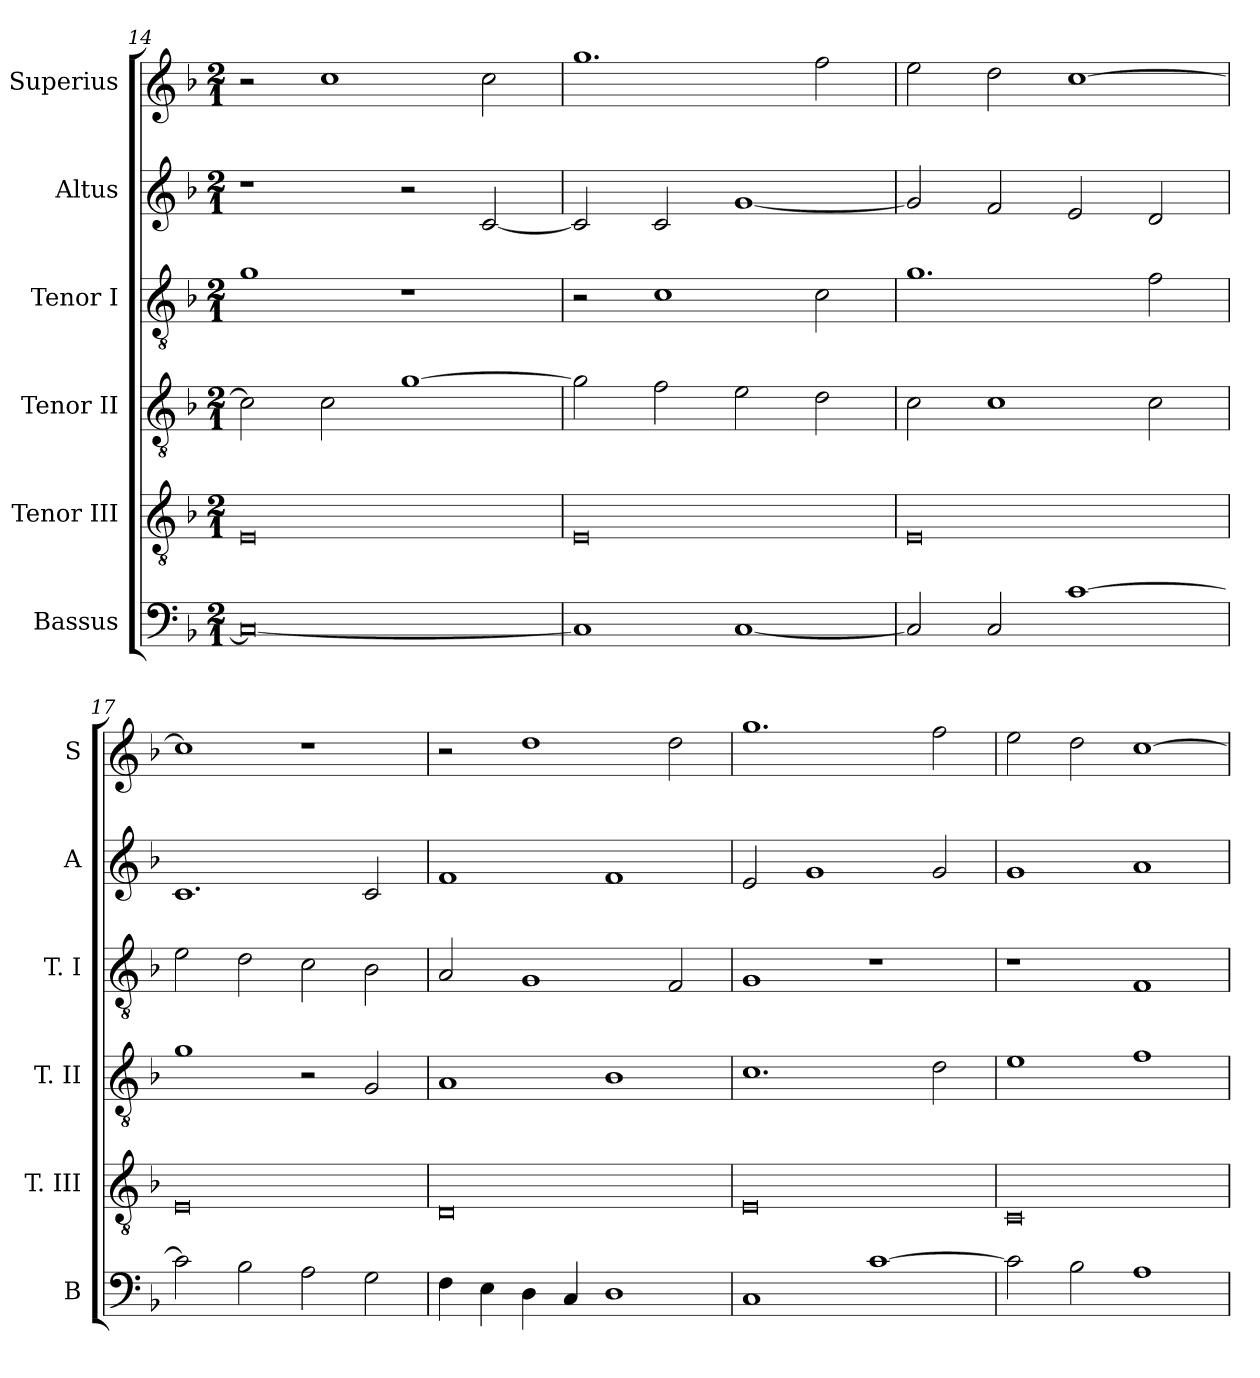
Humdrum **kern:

**kern	**kern	**kern	**kern	**kern	**kern
*part6	*part5	*part4	*part3	*part2	*part1
*staff6	*staff5	*staff4	*staff3	*staff2	*staff1
*I"Bassus	*I"Tenor III	*I"Tenor II	*I"Tenor I	*I"Altus	*I"Superius
*I'B	*I'T. III	*I'T. II	*I'T. I	*I'A	*I'S
*clefF4	*clefGv2	*clefGv2	*clefGv2	*clefG2	*clefG2
*k[b-]	*k[b-]	*k[b-]	*k[b-]	*k[b-]	*k[b-]
*F:	*F:	*F:	*F:	*F:	*F:
*M2/1	*M2/1	*M2/1	*M2/1	*M2/1	*M2/1
=14	=14	=14	=14	=14	=14
0C_	0E	2c]	1g	1r	2r
.	.	2c	.	.	1cc
.	.	[1g	1r	2r	.
.	.	.	.	[2c	2cc
=15	=15	=15	=15	=15	=15
1C]	0E	2g]	2r	2c]	1.gg
.	.	2f	1c	2c	.
[1C	.	2e	.	[1g	.
.	.	2d	2c	.	2ff
=16	=16	=16	=16	=16	=16
2C]	0E	2c	1.g	2g]	2ee
2C	.	1c	.	2f	2dd
[1c	.	.	.	2e	[1cc
.	.	2c	2f	2d	.
=17	=17	=17	=17	=17	=17
2c]	0E	1g	2e	1.c	1cc]
2B-	.	.	2d	.	.
2A	.	2r	2c	.	1r
2G	.	2G	2B-	2c	.
=18	=18	=18	=18	=18	=18
4F	0D	1A	2A	1f	2r
4E	.	.	.	.	.
4D	.	.	1G	.	1dd
4C	.	.	.	.	.
1D	.	1B-	.	1f	.
.	.	.	2F	.	2dd
=19	=19	=19	=19	=19	=19
1C	0E	1.c	1G	2e	1.gg
.	.	.	.	1g	.
[1c	.	.	1r	.	.
.	.	2d	.	2g	2ff
=20	=20	=20	=20	=20	=20
2c]	0C	1e	1r	1g	2ee
2B-	.	.	.	.	2dd
1A	.	1f	1F	1a	[1cc
=	=	=	=	=	=
*-	*-	*-	*-	*-	*-
